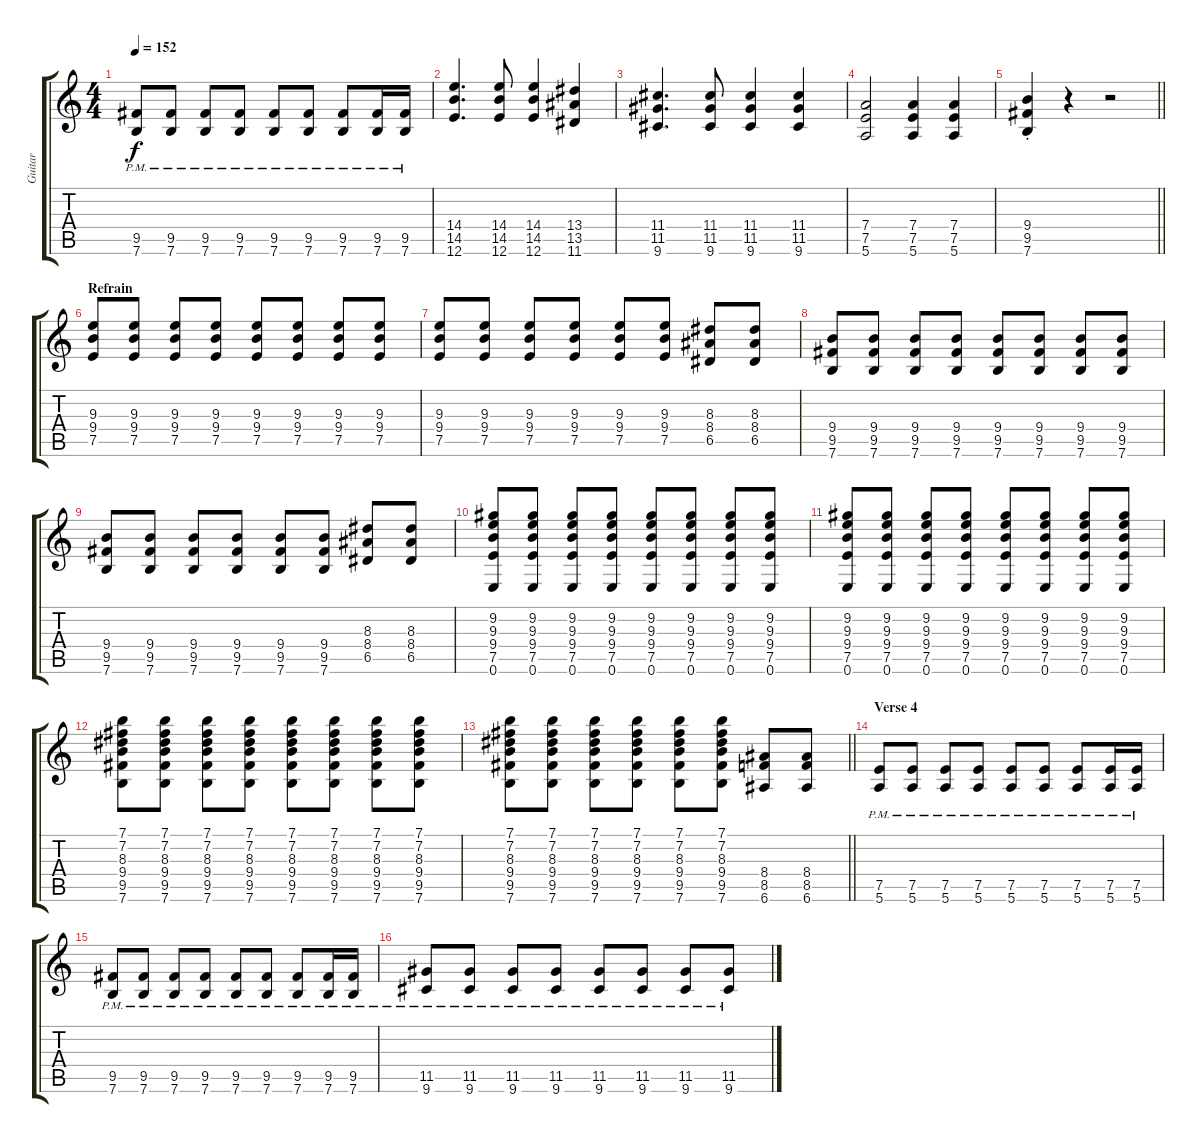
\track ("Guitar" "Guitar") {instrument overdrivenguitar}
\staff {score tabs}
\tuning (E4 B3 G3 D3 A2 E2) {hide}
\ts (4 4)
\tempo 152
\clef g2
\ks c
(9.5{pm} 7.6{pm}).8{dy f} (9.5{pm} 7.6{pm}).8 (9.5{pm} 7.6{pm}).8 (9.5{pm} 7.6{pm}).8 (9.5{pm} 7.6{pm}).8 (9.5{pm} 7.6{pm}).8 (9.5{pm} 7.6{pm}).8 (9.5{pm} 7.6{pm}).16 (9.5{pm} 7.6{pm}).16 |
(14.4 14.5 12.6).4{d} (14.4 14.5 12.6).8 (14.4 14.5 12.6).4 (13.4 13.5 11.6).4 |
(11.4 11.5 9.6).4{d} (11.4 11.5 9.6).8 (11.4 11.5 9.6).4 (11.4 11.5 9.6).4 |
(7.4 7.5 5.6).2 (7.4 7.5 5.6).4 (7.4 7.5 5.6).4 |
\barLineRight lightlight
(9.4{st} 9.5{st} 7.6{st}).4 r.4 r.2 |
\section ("" "Refrain")
(9.3 9.4 7.5).8 (9.3 9.4 7.5).8 (9.3 9.4 7.5).8 (9.3 9.4 7.5).8 (9.3 9.4 7.5).8 (9.3 9.4 7.5).8 (9.3 9.4 7.5).8 (9.3 9.4 7.5).8 |
(9.3 9.4 7.5).8 (9.3 9.4 7.5).8 (9.3 9.4 7.5).8 (9.3 9.4 7.5).8 (9.3 9.4 7.5).8 (9.3 9.4 7.5).8 (8.3 8.4 6.5).8 (8.3 8.4 6.5).8 |
(9.4 9.5 7.6).8 (9.4 9.5 7.6).8 (9.4 9.5 7.6).8 (9.4 9.5 7.6).8 (9.4 9.5 7.6).8 (9.4 9.5 7.6).8 (9.4 9.5 7.6).8 (9.4 9.5 7.6).8 |
(9.4 9.5 7.6).8 (9.4 9.5 7.6).8 (9.4 9.5 7.6).8 (9.4 9.5 7.6).8 (9.4 9.5 7.6).8 (9.4 9.5 7.6).8 (8.3 8.4 6.5).8 (8.3 8.4 6.5).8 |
(9.2 9.3 9.4 7.5 0.6).8 (9.2 9.3 9.4 7.5 0.6).8 (9.2 9.3 9.4 7.5 0.6).8 (9.2 9.3 9.4 7.5 0.6).8 (9.2 9.3 9.4 7.5 0.6).8 (9.2 9.3 9.4 7.5 0.6).8 (9.2 9.3 9.4 7.5 0.6).8 (9.2 9.3 9.4 7.5 0.6).8 |
(9.2 9.3 9.4 7.5 0.6).8 (9.2 9.3 9.4 7.5 0.6).8 (9.2 9.3 9.4 7.5 0.6).8 (9.2 9.3 9.4 7.5 0.6).8 (9.2 9.3 9.4 7.5 0.6).8 (9.2 9.3 9.4 7.5 0.6).8 (9.2 9.3 9.4 7.5 0.6).8 (9.2 9.3 9.4 7.5 0.6).8 |
(7.1 7.2 8.3 9.4 9.5 7.6).8 (7.1 7.2 8.3 9.4 9.5 7.6).8 (7.1 7.2 8.3 9.4 9.5 7.6).8 (7.1 7.2 8.3 9.4 9.5 7.6).8 (7.1 7.2 8.3 9.4 9.5 7.6).8 (7.1 7.2 8.3 9.4 9.5 7.6).8 (7.1 7.2 8.3 9.4 9.5 7.6).8 (7.1 7.2 8.3 9.4 9.5 7.6).8 |
\barLineRight lightlight
(7.1 7.2 8.3 9.4 9.5 7.6).8 (7.1 7.2 8.3 9.4 9.5 7.6).8 (7.1 7.2 8.3 9.4 9.5 7.6).8 (7.1 7.2 8.3 9.4 9.5 7.6).8 (7.1 7.2 8.3 9.4 9.5 7.6).8 (7.1 7.2 8.3 9.4 9.5 7.6).8 (8.4 8.5 6.6).8 (8.4 8.5 6.6).8 |
\section ("" "Verse 4")
(7.5{pm} 5.6{pm}).8 (7.5{pm} 5.6{pm}).8 (7.5{pm} 5.6{pm}).8 (7.5{pm} 5.6{pm}).8 (7.5{pm} 5.6{pm}).8 (7.5{pm} 5.6{pm}).8 (7.5{pm} 5.6{pm}).8 (7.5{pm} 5.6{pm}).16 (7.5{pm} 5.6{pm}).16 |
(9.5{pm} 7.6{pm}).8 (9.5{pm} 7.6{pm}).8 (9.5{pm} 7.6{pm}).8 (9.5{pm} 7.6{pm}).8 (9.5{pm} 7.6{pm}).8 (9.5{pm} 7.6{pm}).8 (9.5{pm} 7.6{pm}).8 (9.5{pm} 7.6{pm}).16 (9.5{pm} 7.6{pm}).16 |
(11.5{pm} 9.6{pm}).8 (11.5{pm} 9.6{pm}).8 (11.5{pm} 9.6{pm}).8 (11.5{pm} 9.6{pm}).8 (11.5{pm} 9.6{pm}).8 (11.5{pm} 9.6{pm}).8 (11.5{pm} 9.6{pm}).8 (11.5{pm} 9.6{pm}).8
